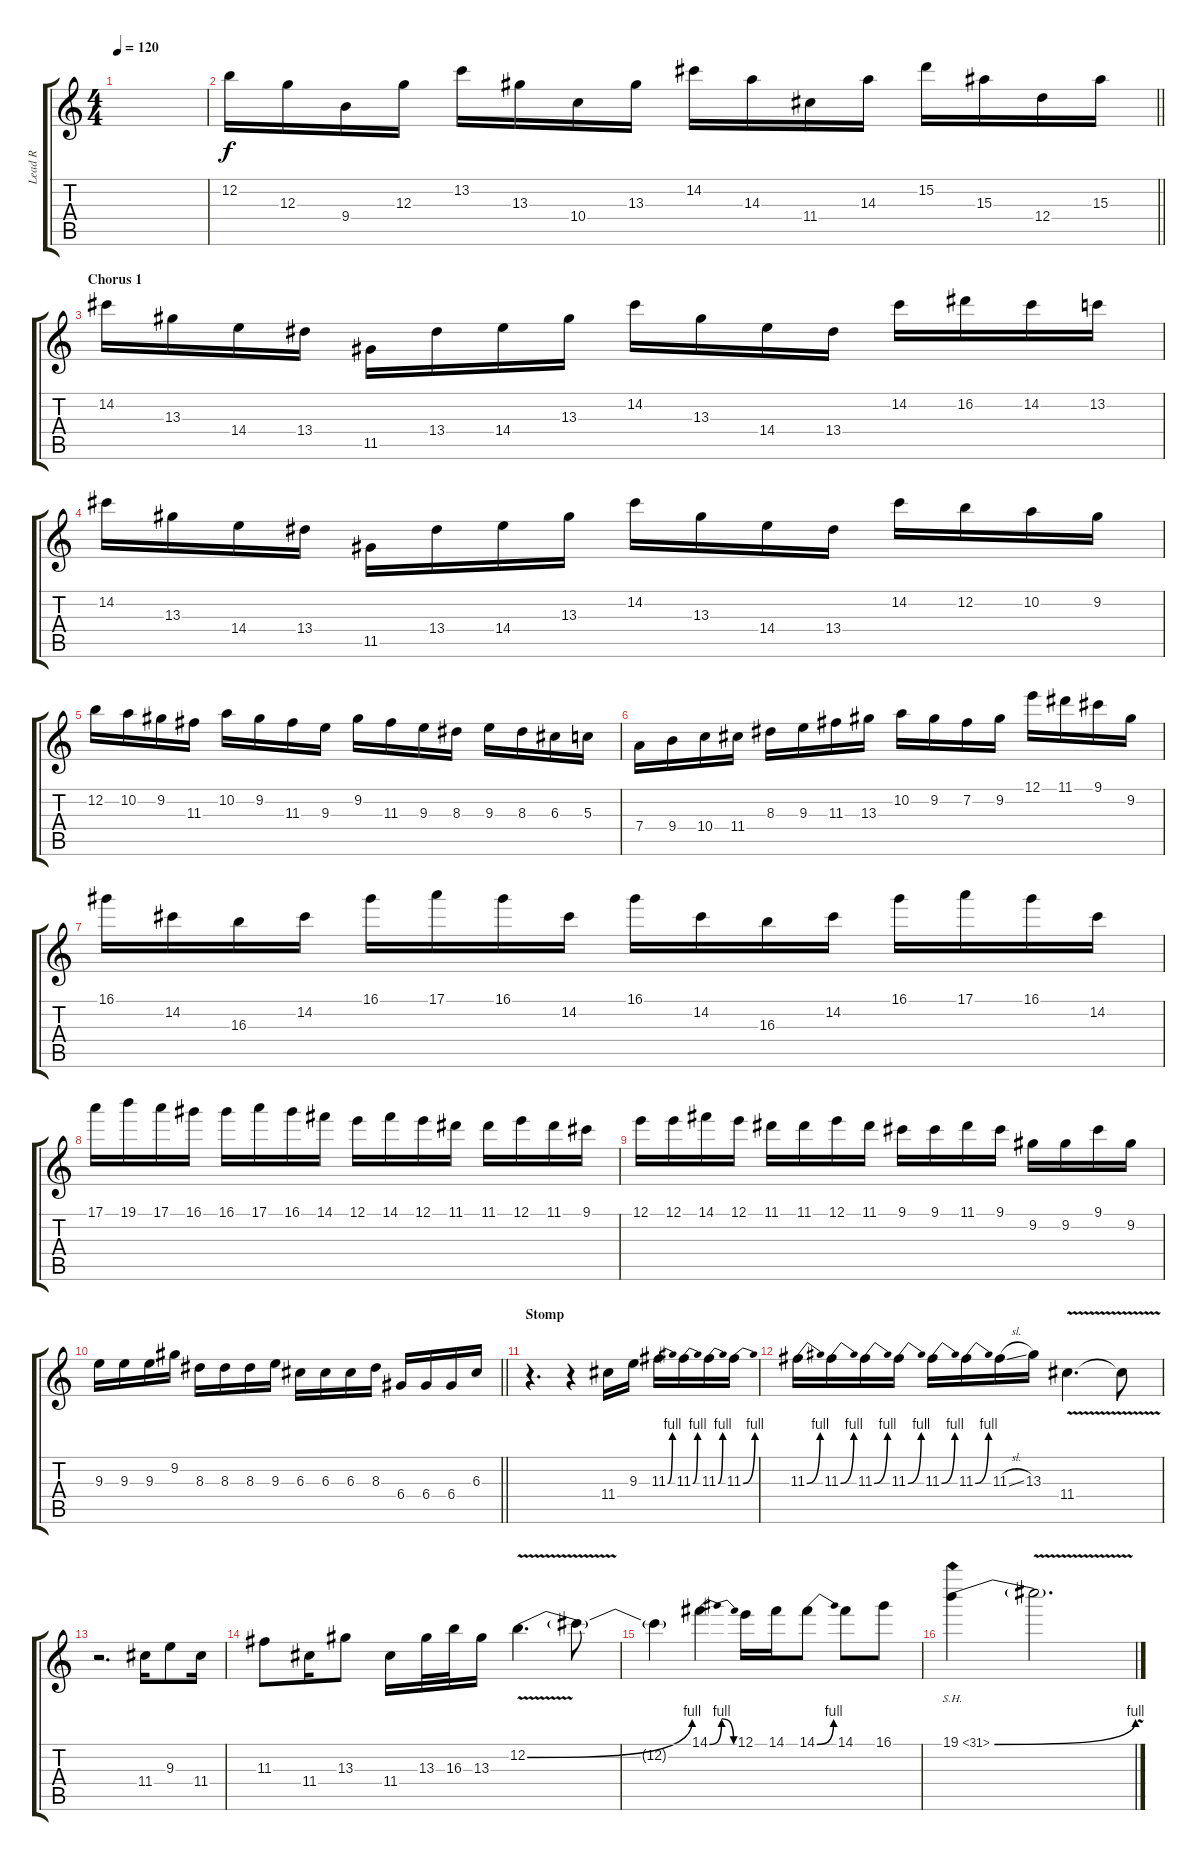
\track ("Lead R" "Lead R") {instrument distortionguitar}
\staff {score tabs}
\tuning (E4 B3 G3 D3 A2 E2) {hide}
\ts (4 4)
\tempo 120
\clef g2
\ks c
|
\barLineRight lightlight
12.2.16 12.3.16 9.4.16 12.3.16 13.2.16 13.3.16 10.4.16 13.3.16 14.2.16 14.3.16 11.4.16 14.3.16 15.2.16 15.3.16 12.4.16 15.3.16 |
\section ("" "Chorus 1")
14.2.16 13.3.16 14.4.16 13.4.16 11.5.16 13.4.16 14.4.16 13.3.16 14.2.16 13.3.16 14.4.16 13.4.16 14.2.16 16.2.16 14.2.16 13.2.16 |
14.2.16 13.3.16 14.4.16 13.4.16 11.5.16 13.4.16 14.4.16 13.3.16 14.2.16 13.3.16 14.4.16 13.4.16 14.2.16 12.2.16 10.2.16 9.2.16 |
12.2.16 10.2.16 9.2.16 11.3.16 10.2.16 9.2.16 11.3.16 9.3.16 9.2.16 11.3.16 9.3.16 8.3.16 9.3.16 8.3.16 6.3.16 5.3.16 |
7.4.16 9.4.16 10.4.16 11.4.16 8.3.16 9.3.16 11.3.16 13.3.16 10.2.16 9.2.16 7.2.16 9.2.16 12.1.16 11.1.16 9.1.16 9.2.16 |
16.1.16 14.2.16 16.3.16 14.2.16 16.1.16 17.1.16 16.1.16 14.2.16 16.1.16 14.2.16 16.3.16 14.2.16 16.1.16 17.1.16 16.1.16 14.2.16 |
17.1.16 19.1.16 17.1.16 16.1.16 16.1.16 17.1.16 16.1.16 14.1.16 12.1.16 14.1.16 12.1.16 11.1.16 11.1.16 12.1.16 11.1.16 9.1.16 |
12.1.16 12.1.16 14.1.16 12.1.16 11.1.16 11.1.16 12.1.16 11.1.16 9.1.16 9.1.16 11.1.16 9.1.16 9.2.16 9.2.16 9.1.16 9.2.16 |
\barLineRight lightlight
9.3.16 9.3.16 9.3.16 9.2.16 8.3.16 8.3.16 8.3.16 9.3.16 6.3.16 6.3.16 6.3.16 8.3.16 6.4.16 6.4.16 6.4.16 6.3.16 |
\section ("" "Stomp")
r.4{d volume 16 balance 8} r.4 11.4.16 9.3.16 11.3{be (bend 0 0 60 4)}.16 11.3{be (bend 0 0 60 4)}.16 11.3{be (bend 0 0 60 4)}.16 11.3{be (bend 0 0 60 4)}.16 |
11.3{be (bend 0 0 60 4)}.16 11.3{be (bend 0 0 60 4)}.16 11.3{be (bend 0 0 60 4)}.16 11.3{be (bend 0 0 60 4)}.16 11.3{be (bend 0 0 60 4)}.16 11.3{be (bend 0 0 60 4)}.16 11.3{sl}.16 13.3.16 11.4{v}.4{d} 11.4{t}.8 |
r.2{d} 11.4.16 9.3.8 11.4.16 |
11.3.8 11.4.16 13.3.8 11.4.16 13.3.32 16.3.32 13.3.16 12.2{be (bend 0 0 60 4) v}.4{d} 12.2{t}.8 |
12.2{t}.4 14.1{be (bendrelease 0 0 30 4 45 4 60 0)}.4 12.1.16 14.1.16 14.1{be (bend 0 0 60 4)}.8 14.1.8 16.1.8 |
19.1{be (bend 0 0 60 4) sh 12}.4 19.1{v t}.2{d}
